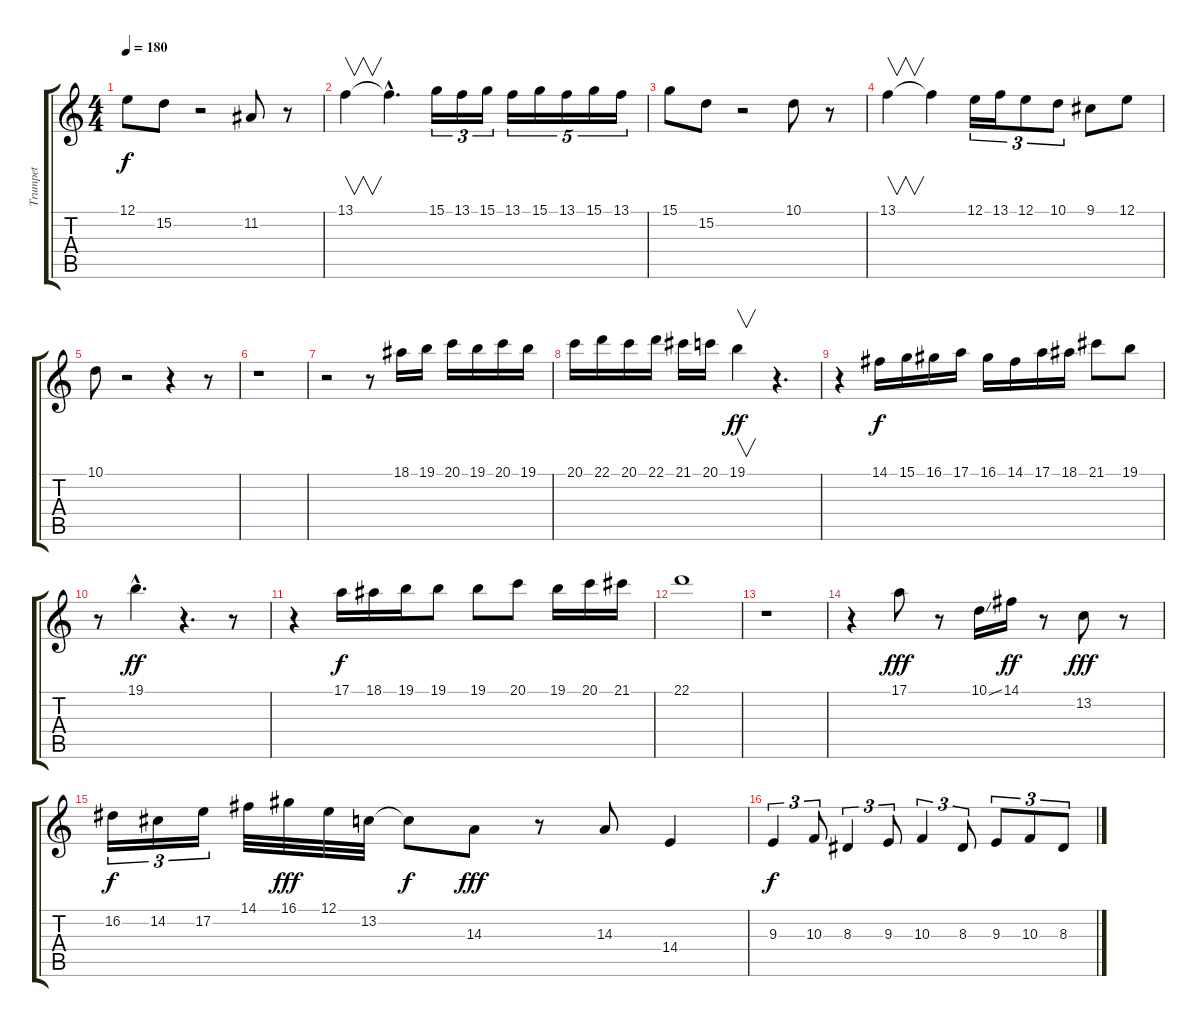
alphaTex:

\track ("Trumpet" "Trumpet") {instrument trumpet}
\staff {score tabs}
\tuning (E4 B3 G3 D3 A2 E2) {hide}
\ts (4 4)
\tempo 180
\clef g2
\ks c
12.1.8{dy f} 15.2.8 r.2 11.2.8 r.8 |
13.1.4{v} 13.1{hac t}.4{d} 15.1.16{tu (3 2)} 13.1.16{tu (3 2)} 15.1.16{tu (3 2)} 13.1.16{tu (5 4)} 15.1.16{tu (5 4)} 13.1.16{tu (5 4)} 15.1.16{tu (5 4)} 13.1.16{tu (5 4)} |
15.1.8 15.2.8 r.2 10.1.8 r.8 |
13.1.4{v} 13.1{t}.4 12.1.16{tu (3 2)} 13.1.16{tu (3 2)} 12.1.8{tu (3 2)} 10.1.8{tu (3 2)} 9.1.8 12.1.8 |
10.1.8 r.2 r.4 r.8 |
r.1 |
r.2 r.8 18.1.16 19.1.16 20.1.16 19.1.16 20.1.16 19.1.16 |
20.1.16 22.1.16 20.1.16 22.1.16 21.1.16 20.1.16 19.1.4{v dy ff} r.4{d} |
r.4 14.1.16{dy f} 15.1.16 16.1.16 17.1.16 16.1.16 14.1.16 17.1.16 18.1.16 21.1.8 19.1.8 |
r.8 19.1{hac}.4{d dy ff} r.4{d} r.8 |
r.4 17.1.16{dy f} 18.1.16 19.1.16 19.1.8 19.1.8 20.1.8 19.1.16 20.1.16 21.1.16 |
22.1.1 |
r.1 |
r.4 17.1.8{dy fff} r.8 10.1{ss}.16 14.1.16{dy ff} r.8 13.2.8{dy fff} r.8 |
16.2.16{tu (3 2) dy f} 14.2.16{tu (3 2)} 17.2.16{tu (3 2)} 14.1.32 16.1.32{dy fff} 12.1.32 13.2.32 13.2{t}.8{dy f} 14.3.8{dy fff} r.8 14.3.8 14.4.4 |
9.3.4{tu (3 2) dy f} 10.3.8{tu (3 2)} 8.3.4{tu (3 2)} 9.3.8{tu (3 2)} 10.3.4{tu (3 2)} 8.3.8{tu (3 2)} 9.3.8{tu (3 2)} 10.3.8{tu (3 2)} 8.3.8{tu (3 2)}
